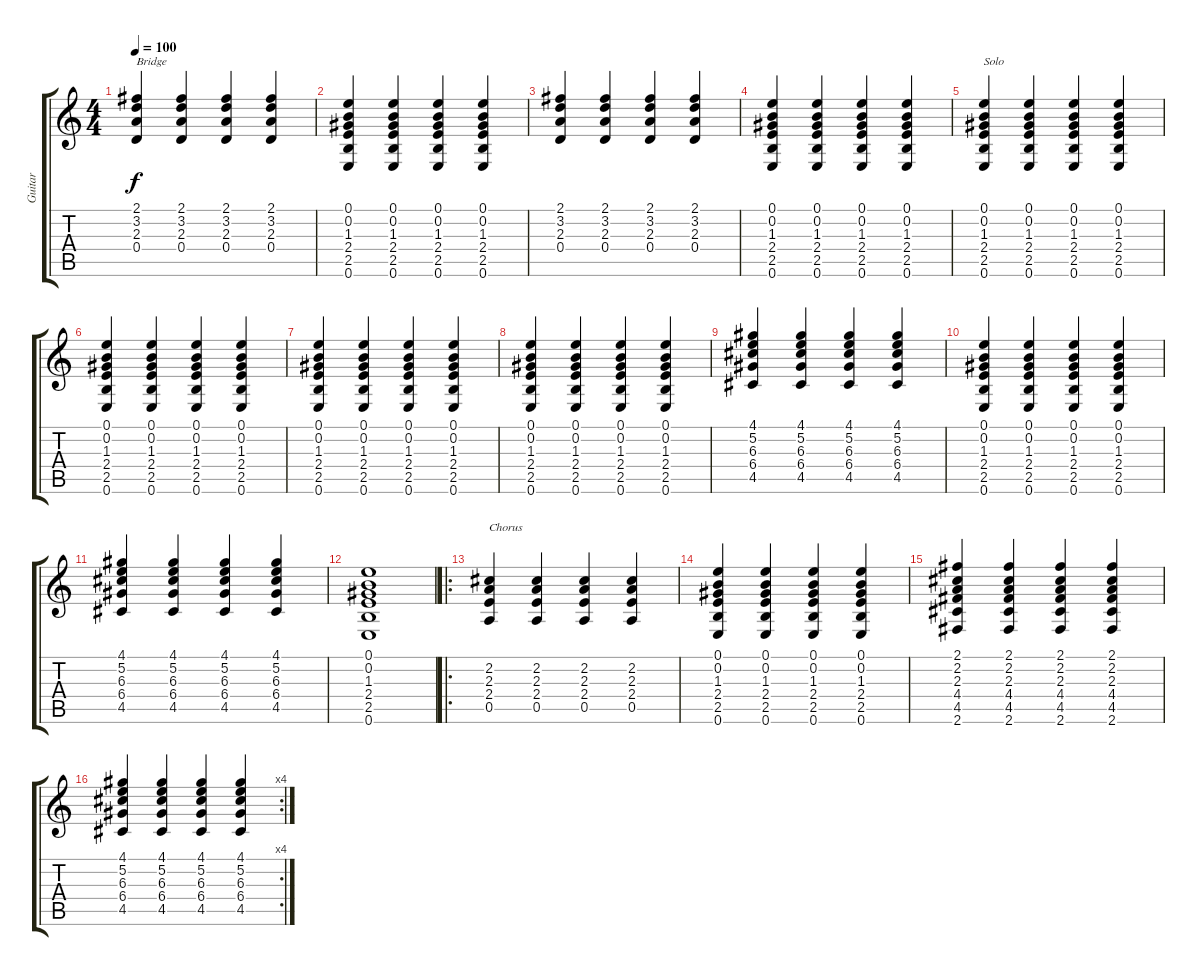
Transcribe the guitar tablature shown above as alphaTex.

\track ("Guitar" "Guitar") {instrument acousticguitarsteel}
\staff {score tabs}
\tuning (E4 B3 G3 D3 A2 E2) {hide}
\ts (4 4)
\tempo 100
\clef g2
\ks c
(2.1 3.2 2.3 0.4).4{txt "Bridge" dy f} (2.1 3.2 2.3 0.4).4 (2.1 3.2 2.3 0.4).4 (2.1 3.2 2.3 0.4).4 |
(0.1 0.2 1.3 2.4 2.5 0.6).4 (0.1 0.2 1.3 2.4 2.5 0.6).4 (0.1 0.2 1.3 2.4 2.5 0.6).4 (0.1 0.2 1.3 2.4 2.5 0.6).4 |
(2.1 3.2 2.3 0.4).4 (2.1 3.2 2.3 0.4).4 (2.1 3.2 2.3 0.4).4 (2.1 3.2 2.3 0.4).4 |
(0.1 0.2 1.3 2.4 2.5 0.6).4 (0.1 0.2 1.3 2.4 2.5 0.6).4 (0.1 0.2 1.3 2.4 2.5 0.6).4 (0.1 0.2 1.3 2.4 2.5 0.6).4 |
(0.1 0.2 1.3 2.4 2.5 0.6).4{txt "Solo"} (0.1 0.2 1.3 2.4 2.5 0.6).4 (0.1 0.2 1.3 2.4 2.5 0.6).4 (0.1 0.2 1.3 2.4 2.5 0.6).4 |
(0.1 0.2 1.3 2.4 2.5 0.6).4 (0.1 0.2 1.3 2.4 2.5 0.6).4 (0.1 0.2 1.3 2.4 2.5 0.6).4 (0.1 0.2 1.3 2.4 2.5 0.6).4 |
(0.1 0.2 1.3 2.4 2.5 0.6).4 (0.1 0.2 1.3 2.4 2.5 0.6).4 (0.1 0.2 1.3 2.4 2.5 0.6).4 (0.1 0.2 1.3 2.4 2.5 0.6).4 |
(0.1 0.2 1.3 2.4 2.5 0.6).4 (0.1 0.2 1.3 2.4 2.5 0.6).4 (0.1 0.2 1.3 2.4 2.5 0.6).4 (0.1 0.2 1.3 2.4 2.5 0.6).4 |
(4.1 5.2 6.3 6.4 4.5).4 (4.1 5.2 6.3 6.4 4.5).4 (4.1 5.2 6.3 6.4 4.5).4 (4.1 5.2 6.3 6.4 4.5).4 |
(0.1 0.2 1.3 2.4 2.5 0.6).4 (0.1 0.2 1.3 2.4 2.5 0.6).4 (0.1 0.2 1.3 2.4 2.5 0.6).4 (0.1 0.2 1.3 2.4 2.5 0.6).4 |
(4.1 5.2 6.3 6.4 4.5).4 (4.1 5.2 6.3 6.4 4.5).4 (4.1 5.2 6.3 6.4 4.5).4 (4.1 5.2 6.3 6.4 4.5).4 |
(0.1 0.2 1.3 2.4 2.5 0.6).1 |
\ro
(2.2 2.3 2.4 0.5).4{txt "Chorus"} (2.2 2.3 2.4 0.5).4 (2.2 2.3 2.4 0.5).4 (2.2 2.3 2.4 0.5).4 |
(0.1 0.2 1.3 2.4 2.5 0.6).4 (0.1 0.2 1.3 2.4 2.5 0.6).4 (0.1 0.2 1.3 2.4 2.5 0.6).4 (0.1 0.2 1.3 2.4 2.5 0.6).4 |
(2.1 2.2 2.3 4.4 4.5 2.6).4 (2.1 2.2 2.3 4.4 4.5 2.6).4 (2.1 2.2 2.3 4.4 4.5 2.6).4 (2.1 2.2 2.3 4.4 4.5 2.6).4 |
\rc 4
(4.1 5.2 6.3 6.4 4.5).4 (4.1 5.2 6.3 6.4 4.5).4 (4.1 5.2 6.3 6.4 4.5).4 (4.1 5.2 6.3 6.4 4.5).4
